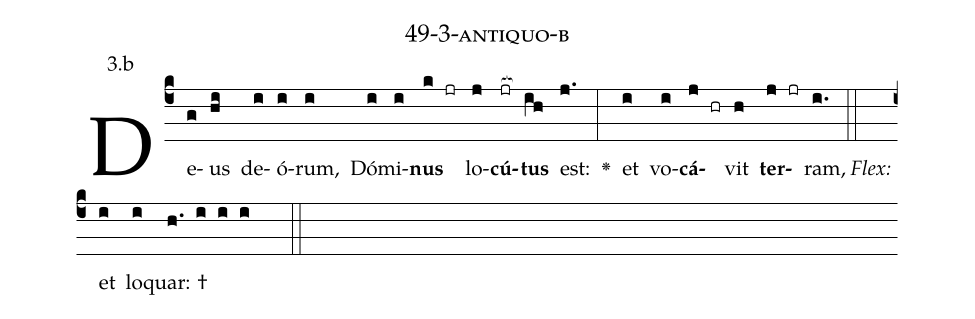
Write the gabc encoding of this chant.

name: 49-3-antiquo-b;
annotation: 3.b;
%%
(c4)De(g)us(hi) de(i)ó(i)rum,(i) Dó(i)mi(i)<b>nus</b>(k jr) lo(j)<b>cú</b>(jr[ocb:1{])<b>tus</b>(ih[ocb:0}]) est:(j.) <v>\greheightstar</v>(:) et(i) vo(i)<b>cá</b>(j hr)vit(h) <b>ter</b>(j jr)ram,(i.) (::)
<i>Flex:</i>()  et(i) lo(i)quar: †(h. i i i  ::)

%E(i) u(i) o(j) u(h) a(j) e.(i.) (::)
